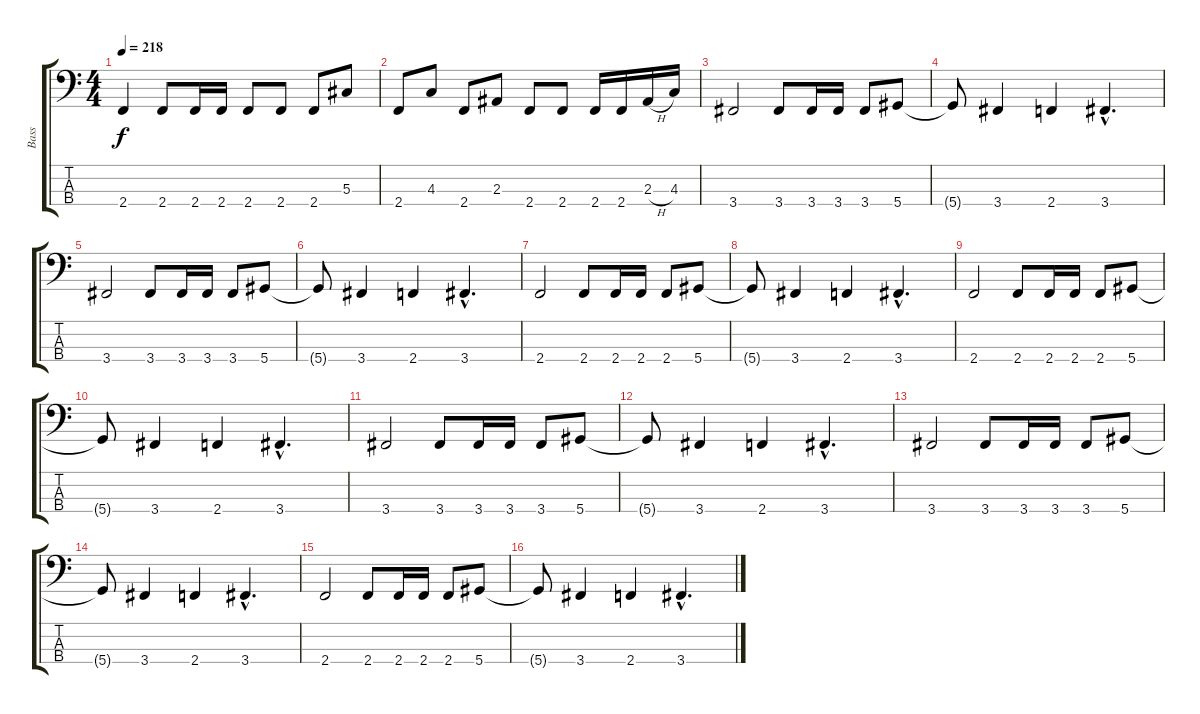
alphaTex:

\track ("Bass" "Bass") {instrument electricbasspick}
\staff {score tabs}
\tuning (Gb2 Db2 Ab1 Eb1) {hide}
\ts (4 4)
\tempo 218
\clef f4
\ks c
2.4.4{dy f} 2.4.8 2.4.16 2.4.16 2.4.8 2.4.8 2.4.8 5.3.8 |
2.4.8 4.3.8 2.4.8 2.3.8 2.4.8 2.4.8 2.4.16 2.4.16 2.3{h}.16 4.3.16 |
3.4.2 3.4.8 3.4.16 3.4.16 3.4.8 5.4.8 |
5.4{t}.8 3.4.4 2.4.4 3.4{hac}.4{d} |
3.4.2 3.4.8 3.4.16 3.4.16 3.4.8 5.4.8 |
5.4{t}.8 3.4.4 2.4.4 3.4{hac}.4{d} |
2.4.2 2.4.8 2.4.16 2.4.16 2.4.8 5.4.8 |
5.4{t}.8 3.4.4 2.4.4 3.4{hac}.4{d} |
2.4.2 2.4.8 2.4.16 2.4.16 2.4.8 5.4.8 |
5.4{t}.8 3.4.4 2.4.4 3.4{hac}.4{d} |
3.4.2 3.4.8 3.4.16 3.4.16 3.4.8 5.4.8 |
5.4{t}.8 3.4.4 2.4.4 3.4{hac}.4{d} |
3.4.2 3.4.8 3.4.16 3.4.16 3.4.8 5.4.8 |
5.4{t}.8 3.4.4 2.4.4 3.4{hac}.4{d} |
2.4.2 2.4.8 2.4.16 2.4.16 2.4.8 5.4.8 |
5.4{t}.8 3.4.4 2.4.4 3.4{hac}.4{d}
